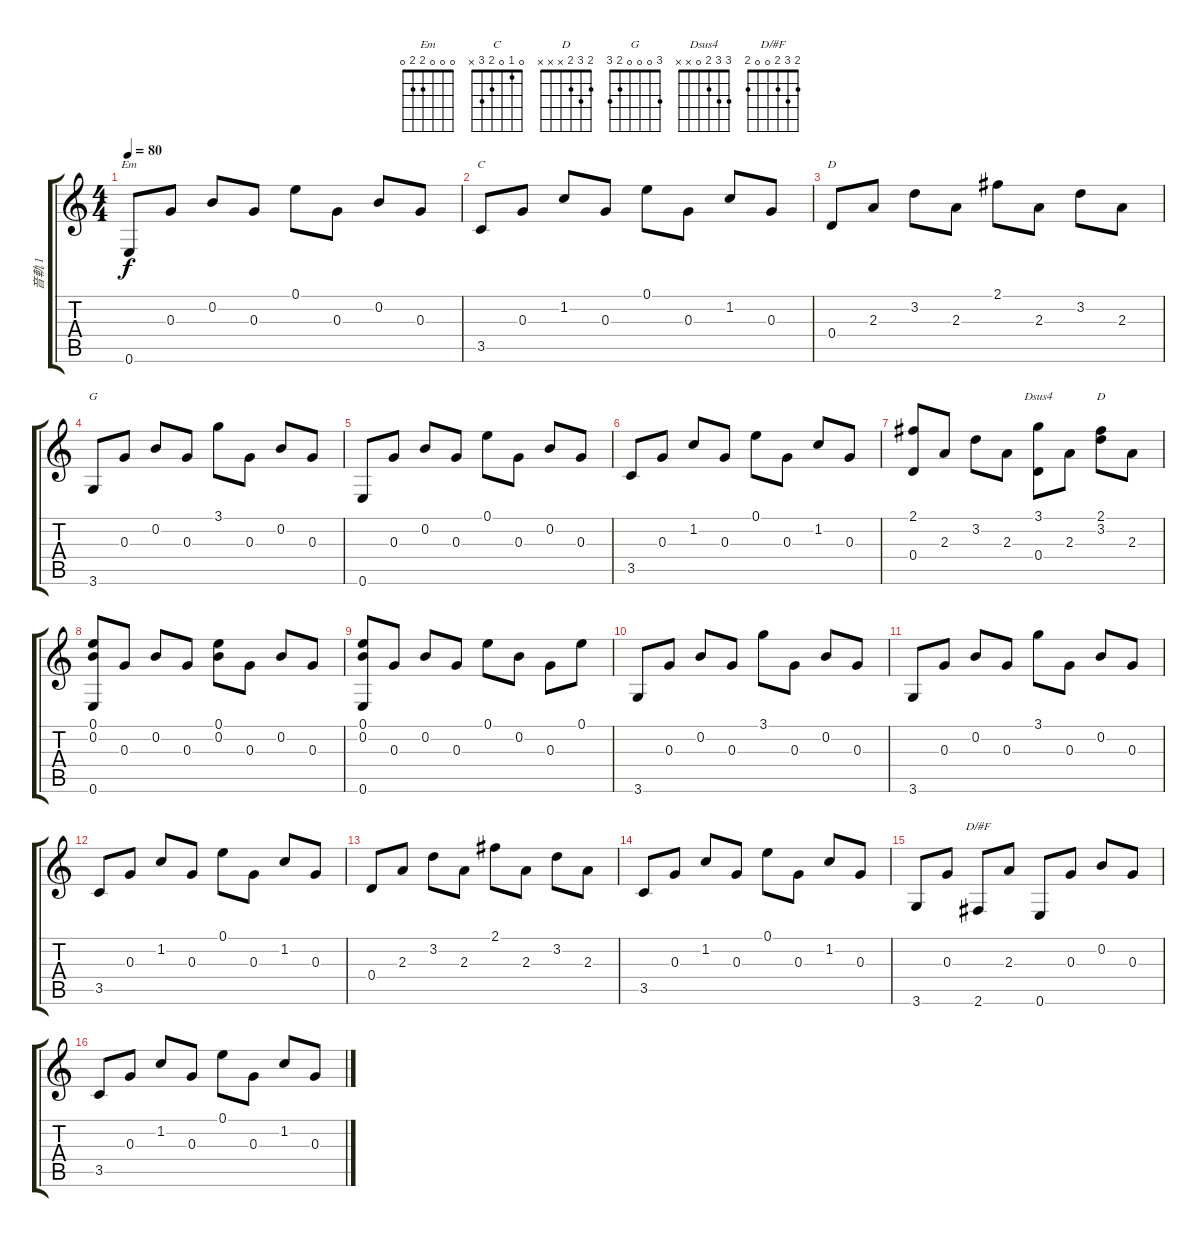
\track ("音軌 1" "音軌 1") {instrument acousticguitarnylon}
\staff {score tabs}
\tuning (E4 B3 G3 D3 A2 E2) {hide}
\chord ("Em" 0 0 0 2 2 0)
\chord ("C" 0 1 0 2 3 x)
\chord ("D" 2 3 2 0 x x) {barre 2}
\chord ("G" 3 0 0 0 2 3)
\chord ("Dsus4" 3 3 2 0 x x)
\chord ("D" 2 3 2 x x x)
\chord ("D/#F" 2 3 2 0 0 2)
\ts (4 4)
\tempo 80
\clef g2
\ks c
0.6.8{ch "Em" dy f} 0.3.8 0.2.8 0.3.8 0.1.8 0.3.8 0.2.8 0.3.8 |
3.5.8{ch "C"} 0.3.8 1.2.8 0.3.8 0.1.8 0.3.8 1.2.8 0.3.8 |
0.4.8{ch "D"} 2.3.8 3.2.8 2.3.8 2.1.8 2.3.8 3.2.8 2.3.8 |
3.6.8{ch "G"} 0.3.8 0.2.8 0.3.8 3.1.8 0.3.8 0.2.8 0.3.8 |
0.6.8 0.3.8 0.2.8 0.3.8 0.1.8 0.3.8 0.2.8 0.3.8 |
3.5.8 0.3.8 1.2.8 0.3.8 0.1.8 0.3.8 1.2.8 0.3.8 |
(2.1 0.4).8 2.3.8 3.2.8 2.3.8 (3.1 0.4).8{ch "Dsus4"} 2.3.8 (2.1 3.2).8{ch "D"} 2.3.8 |
(0.1 0.2 0.6).8 0.3.8 0.2.8 0.3.8 (0.1 0.2).8 0.3.8 0.2.8 0.3.8 |
(0.1 0.2 0.6).8 0.3.8 0.2.8 0.3.8 0.1.8 0.2.8 0.3.8 0.1.8 |
3.6.8 0.3.8 0.2.8 0.3.8 3.1.8 0.3.8 0.2.8 0.3.8 |
3.6.8 0.3.8 0.2.8 0.3.8 3.1.8 0.3.8 0.2.8 0.3.8 |
3.5.8 0.3.8 1.2.8 0.3.8 0.1.8 0.3.8 1.2.8 0.3.8 |
0.4.8 2.3.8 3.2.8 2.3.8 2.1.8 2.3.8 3.2.8 2.3.8 |
3.5.8 0.3.8 1.2.8 0.3.8 0.1.8 0.3.8 1.2.8 0.3.8 |
3.6.8 0.3.8 2.6.8{ch "D/#F"} 2.3.8 0.6.8 0.3.8 0.2.8 0.3.8 |
3.5.8 0.3.8 1.2.8 0.3.8 0.1.8 0.3.8 1.2.8 0.3.8
